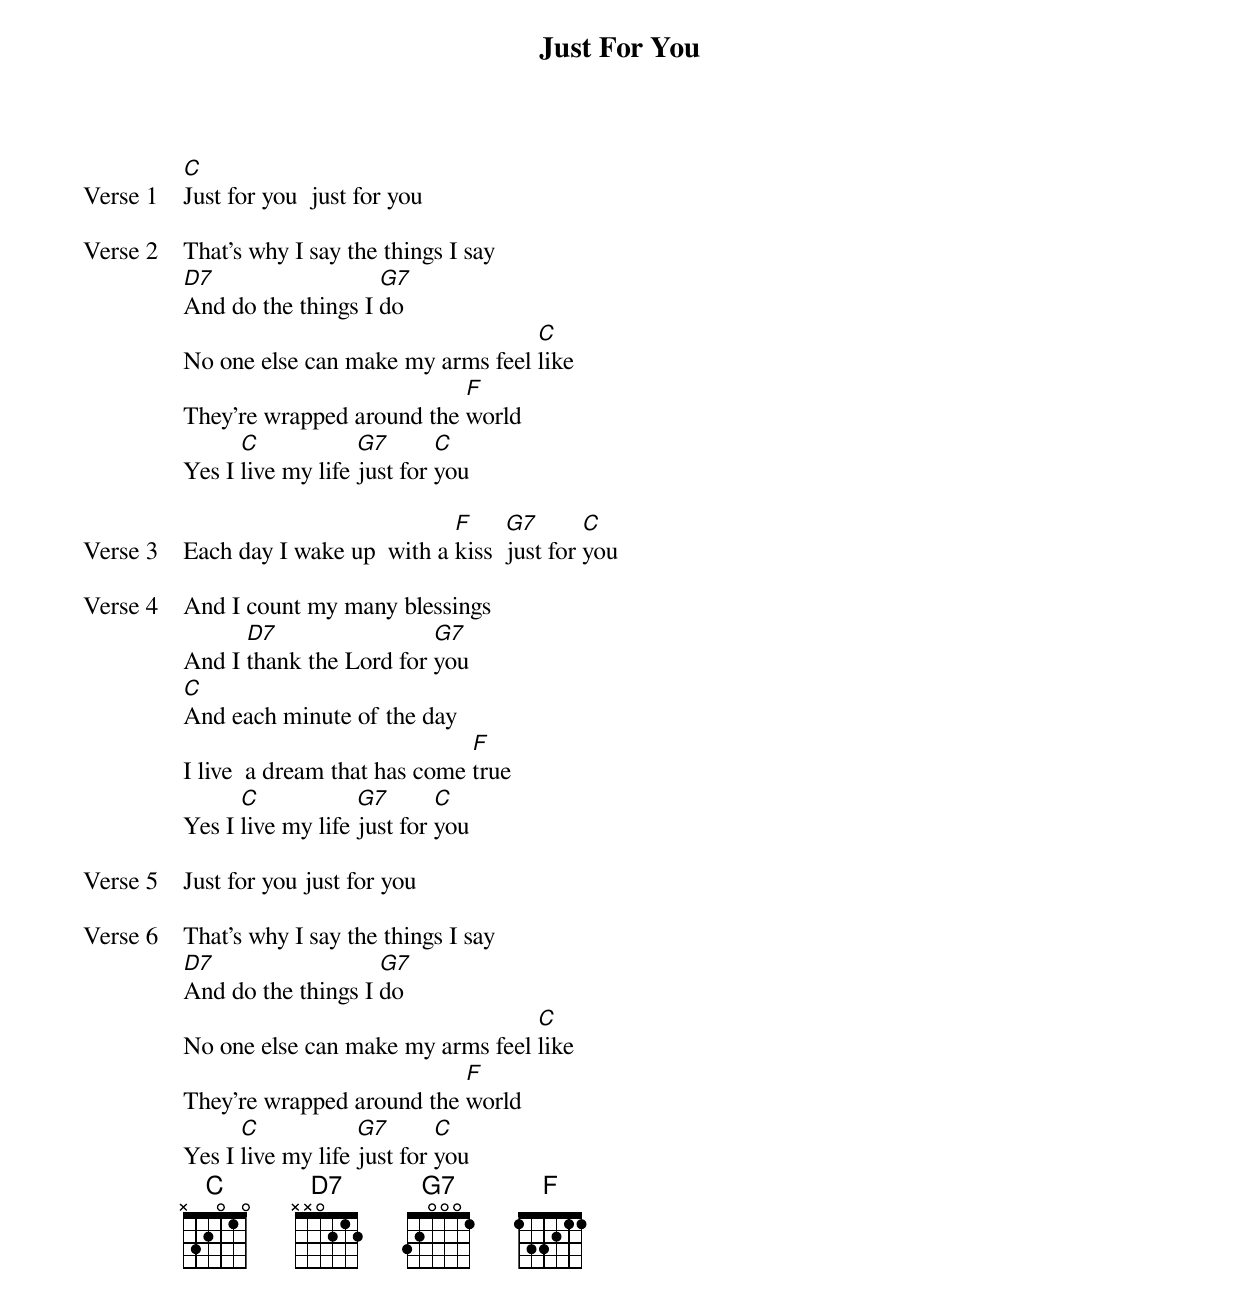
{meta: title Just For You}
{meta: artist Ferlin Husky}
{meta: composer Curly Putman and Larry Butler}

{start_of_verse: Verse 1}
[C]Just for you  just for you
{end_of_verse}

{start_of_verse: Verse 2}
That's why I say the things I say
[D7]And do the things I [G7]do
No one else can make my arms feel [C]like
They're wrapped around the [F]world
Yes I [C]live my life [G7]just for [C]you
{end_of_verse}

{start_of_verse: Verse 3}
Each day I wake up  with a [F]kiss  [G7]just for [C]you
{end_of_verse}

{start_of_verse: Verse 4}
And I count my many blessings
And I [D7]thank the Lord for [G7]you
[C]And each minute of the day
I live  a dream that has come [F]true
Yes I [C]live my life [G7]just for [C]you
{end_of_verse}

{start_of_verse: Verse 5}
Just for you just for you
{end_of_verse}

{start_of_verse: Verse 6}
That's why I say the things I say
[D7]And do the things I [G7]do
No one else can make my arms feel [C]like
They're wrapped around the [F]world
Yes I [C]live my life [G7]just for [C]you
{end_of_verse}
